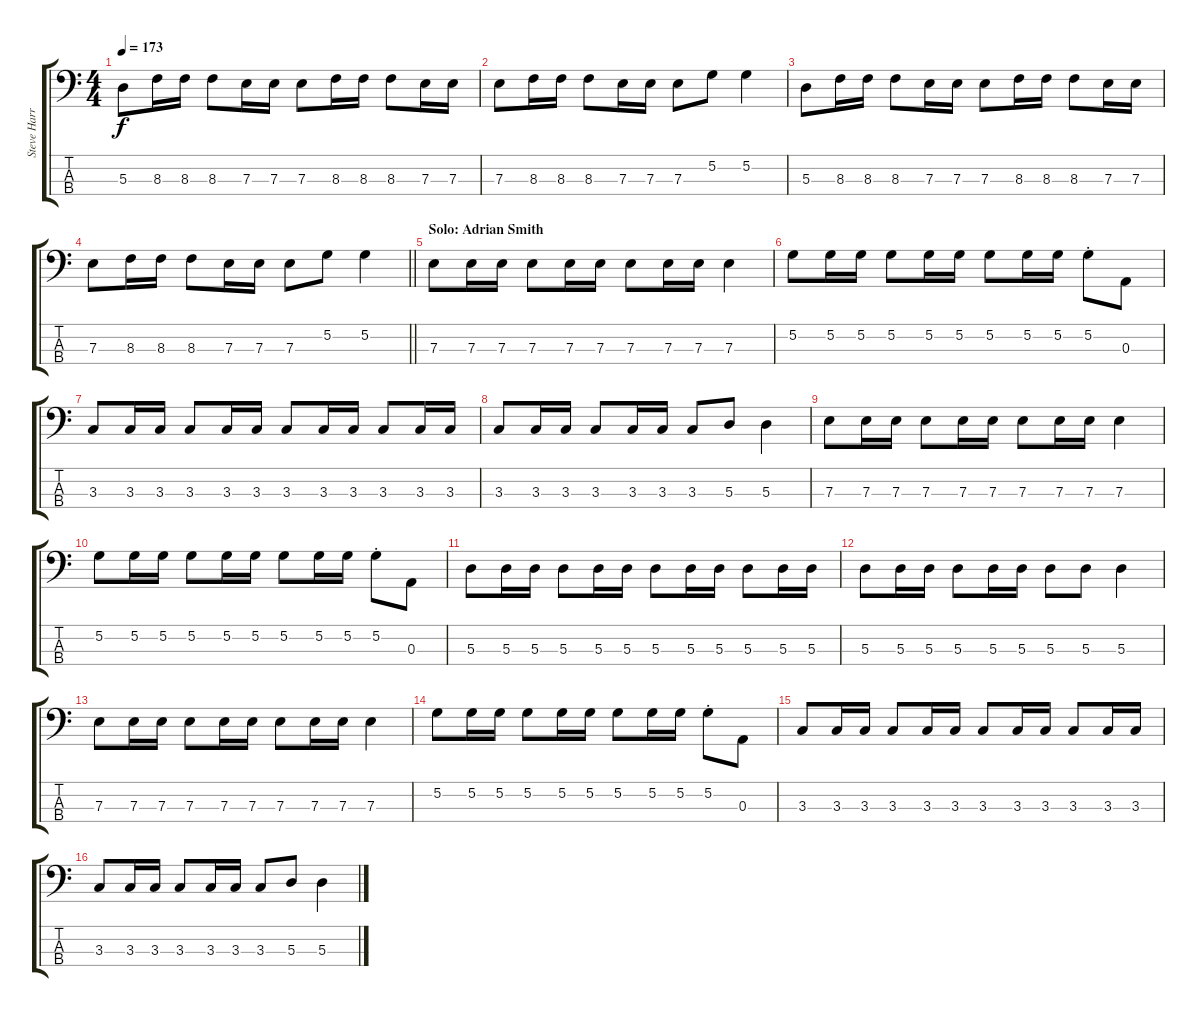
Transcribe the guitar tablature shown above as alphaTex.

\track ("Steve Harris" "Steve Harr") {instrument electricbassfinger}
\staff {score tabs}
\tuning (G2 D2 A1 E1) {hide}
\ts (4 4)
\tempo 173
\clef f4
\ks c
5.3.8{dy f} 8.3.16 8.3.16 8.3.8 7.3.16 7.3.16 7.3.8 8.3.16 8.3.16 8.3.8 7.3.16 7.3.16 |
7.3.8 8.3.16 8.3.16 8.3.8 7.3.16 7.3.16 7.3.8 5.2.8 5.2.4 |
5.3.8 8.3.16 8.3.16 8.3.8 7.3.16 7.3.16 7.3.8 8.3.16 8.3.16 8.3.8 7.3.16 7.3.16 |
\barLineRight lightlight
7.3.8 8.3.16 8.3.16 8.3.8 7.3.16 7.3.16 7.3.8 5.2.8 5.2.4 |
\section ("" "Solo: Adrian Smith")
7.3.8 7.3.16 7.3.16 7.3.8 7.3.16 7.3.16 7.3.8 7.3.16 7.3.16 7.3.4 |
5.2.8 5.2.16 5.2.16 5.2.8 5.2.16 5.2.16 5.2.8 5.2.16 5.2.16 5.2{st}.8 0.3.8 |
3.3.8 3.3.16 3.3.16 3.3.8 3.3.16 3.3.16 3.3.8 3.3.16 3.3.16 3.3.8 3.3.16 3.3.16 |
3.3.8 3.3.16 3.3.16 3.3.8 3.3.16 3.3.16 3.3.8 5.3.8 5.3.4 |
7.3.8 7.3.16 7.3.16 7.3.8 7.3.16 7.3.16 7.3.8 7.3.16 7.3.16 7.3.4 |
5.2.8 5.2.16 5.2.16 5.2.8 5.2.16 5.2.16 5.2.8 5.2.16 5.2.16 5.2{st}.8 0.3.8 |
5.3.8 5.3.16 5.3.16 5.3.8 5.3.16 5.3.16 5.3.8 5.3.16 5.3.16 5.3.8 5.3.16 5.3.16 |
5.3.8 5.3.16 5.3.16 5.3.8 5.3.16 5.3.16 5.3.8 5.3.8 5.3.4 |
7.3.8 7.3.16 7.3.16 7.3.8 7.3.16 7.3.16 7.3.8 7.3.16 7.3.16 7.3.4 |
5.2.8 5.2.16 5.2.16 5.2.8 5.2.16 5.2.16 5.2.8 5.2.16 5.2.16 5.2{st}.8 0.3.8 |
3.3.8 3.3.16 3.3.16 3.3.8 3.3.16 3.3.16 3.3.8 3.3.16 3.3.16 3.3.8 3.3.16 3.3.16 |
3.3.8 3.3.16 3.3.16 3.3.8 3.3.16 3.3.16 3.3.8 5.3.8 5.3.4
